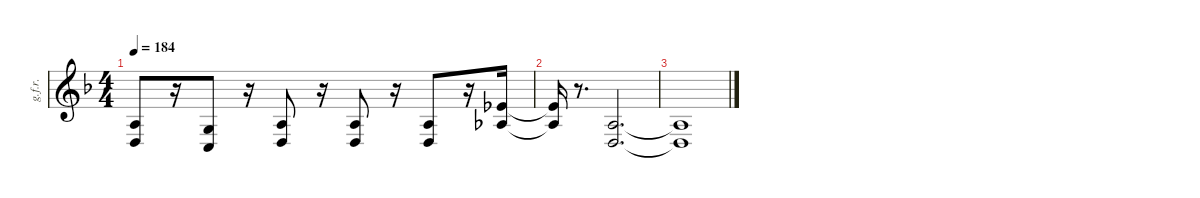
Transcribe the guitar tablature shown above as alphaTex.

\defaultSystemsLayout 4
\hideDynamics
\bracketExtendMode nobrackets
\otherSystemsTrackNameOrientation horizontal
\track ("Guitar Folder R" "g.f.r.") {instrument distortionguitar}
\staff {score}
\tuning (D4 A3 F3 C3 G2 C2)
\ts (4 4)
\tempo 184
\clef g2
\ks dminor
(2.6 2.5).8{dy mf} r.16 (0.6 0.5).8 r.16 (2.6 2.5).8 r.16 (2.6 2.5).8 r.16 (2.6 2.5).8 r.16 (8.6 8.5).16 |
(8.6{t} 8.5{t}).16 r.8{d} (2.6 2.5).2{d} |
(2.6{t} 2.5{t}).1
